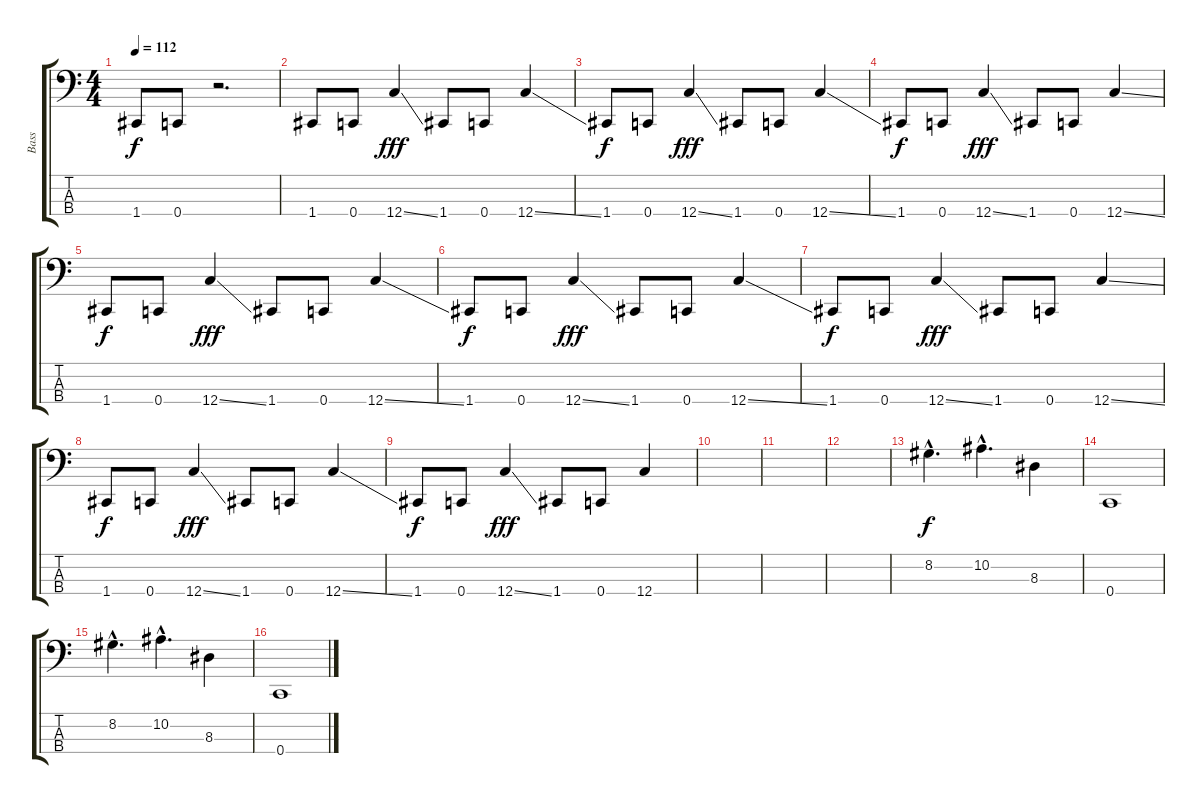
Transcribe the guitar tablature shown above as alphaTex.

\track ("Bass" "Bass") {instrument electricbassfinger}
\staff {score tabs}
\tuning (F2 C2 G1 C1) {hide}
\ts (4 4)
\tempo 112
\clef f4
\ks c
1.4.8{dy f} 0.4.8 r.2{d} |
1.4.8 0.4.8 12.4{ss}.4{dy fff} 1.4.8 0.4.8 12.4{ss}.4 |
1.4.8{dy f} 0.4.8 12.4{ss}.4{dy fff} 1.4.8 0.4.8 12.4{ss}.4 |
1.4.8{dy f} 0.4.8 12.4{ss}.4{dy fff} 1.4.8 0.4.8 12.4{ss}.4 |
1.4.8{dy f} 0.4.8 12.4{ss}.4{dy fff} 1.4.8 0.4.8 12.4{ss}.4 |
1.4.8{dy f} 0.4.8 12.4{ss}.4{dy fff} 1.4.8 0.4.8 12.4{ss}.4 |
1.4.8{dy f} 0.4.8 12.4{ss}.4{dy fff} 1.4.8 0.4.8 12.4{ss}.4 |
1.4.8{dy f} 0.4.8 12.4{ss}.4{dy fff} 1.4.8 0.4.8 12.4{ss}.4 |
1.4.8{dy f} 0.4.8 12.4{ss}.4{dy fff} 1.4.8 0.4.8 12.4.4 |
|
|
|
8.2{hac}.4{d dy f} 10.2{hac}.4{d} 8.3.4 |
0.4.1 |
8.2{hac}.4{d} 10.2{hac}.4{d} 8.3.4 |
0.4.1
